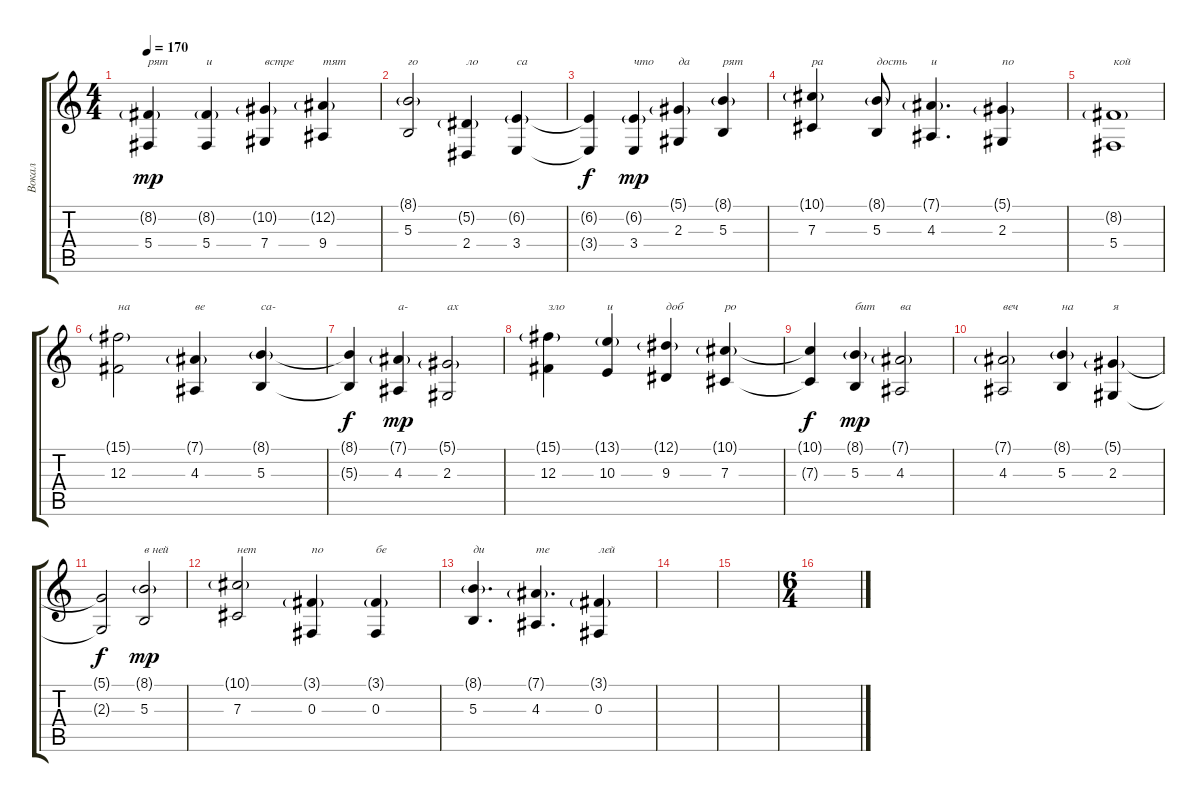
\track ("Вокал" "Вокал") {instrument altosax}
\staff {score tabs}
\tuning (Eb4 Bb3 Gb3 Db3 Ab2 Eb2) {hide}
\ts (4 4)
\tempo 170
\clef g2
\ks c
(8.2{g} 5.4).4{txt "рят" dy mp} (8.2{g} 5.4).4{txt "и"} (10.2{g} 7.4).4{txt "встре"} (12.2{g} 9.4).4{txt "тят"} |
(8.1{g} 5.3).2{txt "го"} (5.2{g} 2.4).4{txt "ло"} (6.2{g} 3.4).4{txt "са"} |
(6.2{t} 3.4{t}).4{dy f} (6.2{g} 3.4).4{txt "что" dy mp} (5.1{g} 2.3).4{txt "да"} (8.1{g} 5.3).4{txt "рят"} |
(10.1{g} 7.3).4{txt "ра"} (8.1{g} 5.3).8{txt "дость"} (7.1{g} 4.3).4{d txt "и"} (5.1{g} 2.3).4{txt "по"} |
(8.2{g} 5.4).1{txt "кой"} |
(15.1{g} 12.3).2{txt "на"} (7.1{g} 4.3).4{txt "ве"} (8.1{g} 5.3).4{txt "са-"} |
(8.1{t} 5.3{t}).4{dy f} (7.1{g} 4.3).4{txt "а-" dy mp} (5.1{g} 2.3).2{txt "ах"} |
(15.1{g} 12.3).4{txt "зло"} (13.1{g} 10.3).4{txt "и"} (12.1{g} 9.3).4{txt "доб"} (10.1{g} 7.3).4{txt "ро"} |
(10.1{t} 7.3{t}).4{dy f} (8.1{g} 5.3).4{txt "бит" dy mp} (7.1{g} 4.3).2{txt "ва"} |
(7.1{g} 4.3).2{txt "веч"} (8.1{g} 5.3).4{txt "на"} (5.1{g} 2.3).4{txt "я"} |
(5.1{t} 2.3{t}).2{dy f} (8.1{g} 5.3).2{txt "в ней" dy mp} |
(10.1{g} 7.3).2{txt "нет"} (3.1{g} 0.3).4{txt "по"} (3.1{g} 0.3).4{txt "бе"} |
(8.1{g} 5.3).4{d txt "ди"} (7.1{g} 4.3).4{d txt "те"} (3.1{g} 0.3).4{txt "лей"} |
|
|
\ts (6 4)
